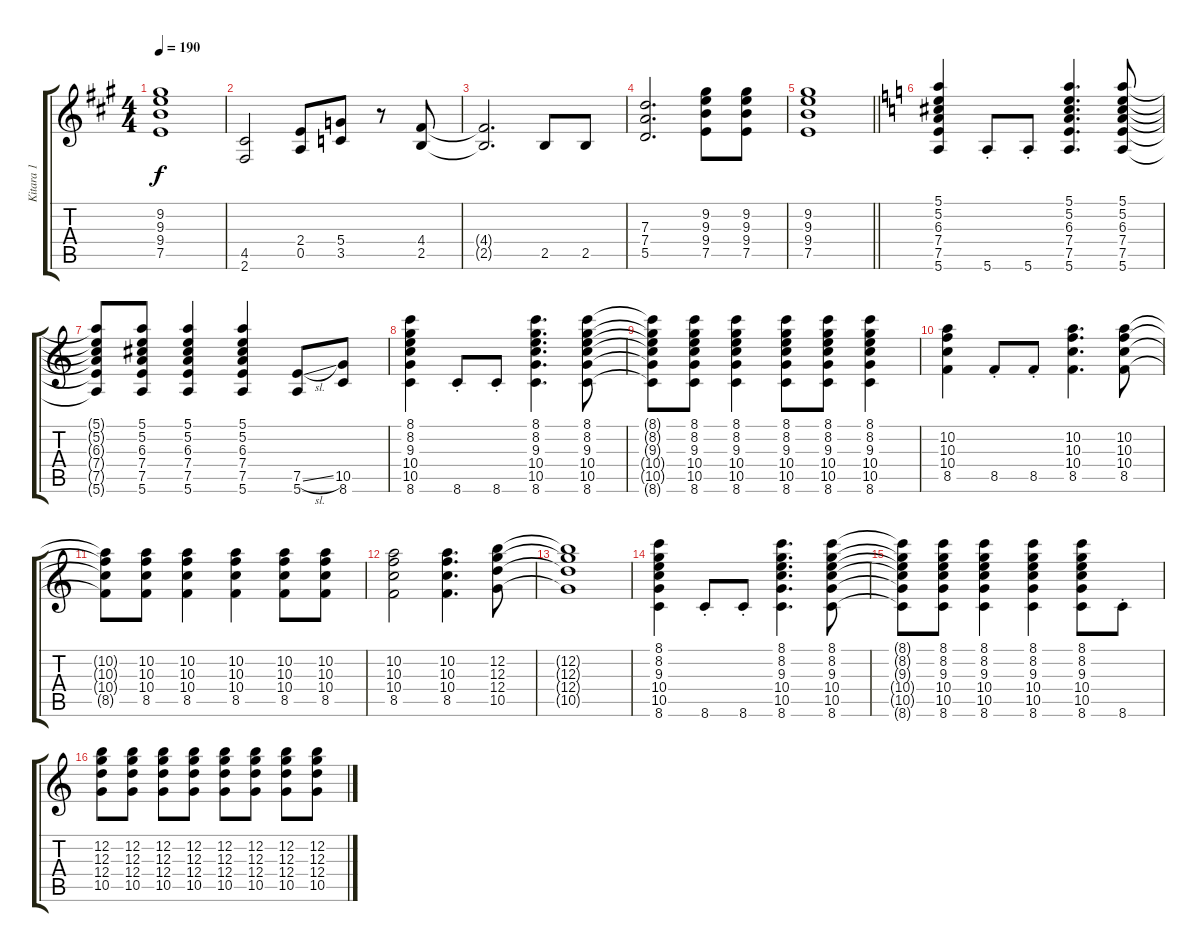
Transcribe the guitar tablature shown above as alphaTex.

\track ("Kitara 1" "Kitara 1") {instrument distortionguitar}
\staff {score tabs}
\tuning (E4 B3 G3 D3 A2 E2) {hide}
\ts (4 4)
\tempo 190
\clef g2
\ks a
(9.2 9.3 9.4 7.5).1{dy f} |
(4.5 2.6).2 (2.4 0.5).8 (5.4 3.5).8 r.8 (4.4 2.5).8 |
(4.4{t} 2.5{t}).2{d} 2.5.8 2.5.8 |
(7.3 7.4 5.5).2{d} (9.2 9.3 9.4 7.5).8 (9.2 9.3 9.4 7.5).8 |
\barLineRight lightlight
(9.2 9.3 9.4 7.5).1 |
\ks c
(5.1 5.2 6.3 7.4 7.5 5.6).4 5.6{st}.8 5.6{st}.8 (5.1 5.2 6.3 7.4 7.5 5.6).4{d} (5.1 5.2 6.3 7.4 7.5 5.6).8 |
(5.1{t} 5.2{t} 6.3{t} 7.4{t} 7.5{t} 5.6{t}).8 (5.1 5.2 6.3 7.4 7.5 5.6).8 (5.1 5.2 6.3 7.4 7.5 5.6).4 (5.1 5.2 6.3 7.4 7.5 5.6).4 (7.5{sl} 5.6).8 (10.5 8.6).8 |
(8.1 8.2 9.3 10.4 10.5 8.6).4 8.6{st}.8 8.6{st}.8 (8.1 8.2 9.3 10.4 10.5 8.6).4{d} (8.1 8.2 9.3 10.4 10.5 8.6).8 |
(8.1{t} 8.2{t} 9.3{t} 10.4{t} 10.5{t} 8.6{t}).8 (8.1 8.2 9.3 10.4 10.5 8.6).8 (8.1 8.2 9.3 10.4 10.5 8.6).4 (8.1 8.2 9.3 10.4 10.5 8.6).8 (8.1 8.2 9.3 10.4 10.5 8.6).8 (8.1 8.2 9.3 10.4 10.5 8.6).4 |
(10.2 10.3 10.4 8.5).4 8.5{st}.8 8.5{st}.8 (10.2 10.3 10.4 8.5).4{d} (10.2 10.3 10.4 8.5).8 |
(10.2{t} 10.3{t} 10.4{t} 8.5{t}).8 (10.2 10.3 10.4 8.5).8 (10.2 10.3 10.4 8.5).4 (10.2 10.3 10.4 8.5).4 (10.2 10.3 10.4 8.5).8 (10.2 10.3 10.4 8.5).8 |
(10.2 10.3 10.4 8.5).2 (10.2 10.3 10.4 8.5).4{d} (12.2 12.3 12.4 10.5).8 |
(12.2{t} 12.3{t} 12.4{t} 10.5{t}).1 |
(8.1 8.2 9.3 10.4 10.5 8.6).4 8.6{st}.8 8.6{st}.8 (8.1 8.2 9.3 10.4 10.5 8.6).4{d} (8.1 8.2 9.3 10.4 10.5 8.6).8 |
(8.1{t} 8.2{t} 9.3{t} 10.4{t} 10.5{t} 8.6{t}).8 (8.1 8.2 9.3 10.4 10.5 8.6).8 (8.1 8.2 9.3 10.4 10.5 8.6).4 (8.1 8.2 9.3 10.4 10.5 8.6).4 (8.1 8.2 9.3 10.4 10.5 8.6).8 8.6{st}.8 |
(12.2 12.3 12.4 10.5).8 (12.2 12.3 12.4 10.5).8 (12.2 12.3 12.4 10.5).8 (12.2 12.3 12.4 10.5).8 (12.2 12.3 12.4 10.5).8 (12.2 12.3 12.4 10.5).8 (12.2 12.3 12.4 10.5).8 (12.2 12.3 12.4 10.5).8
